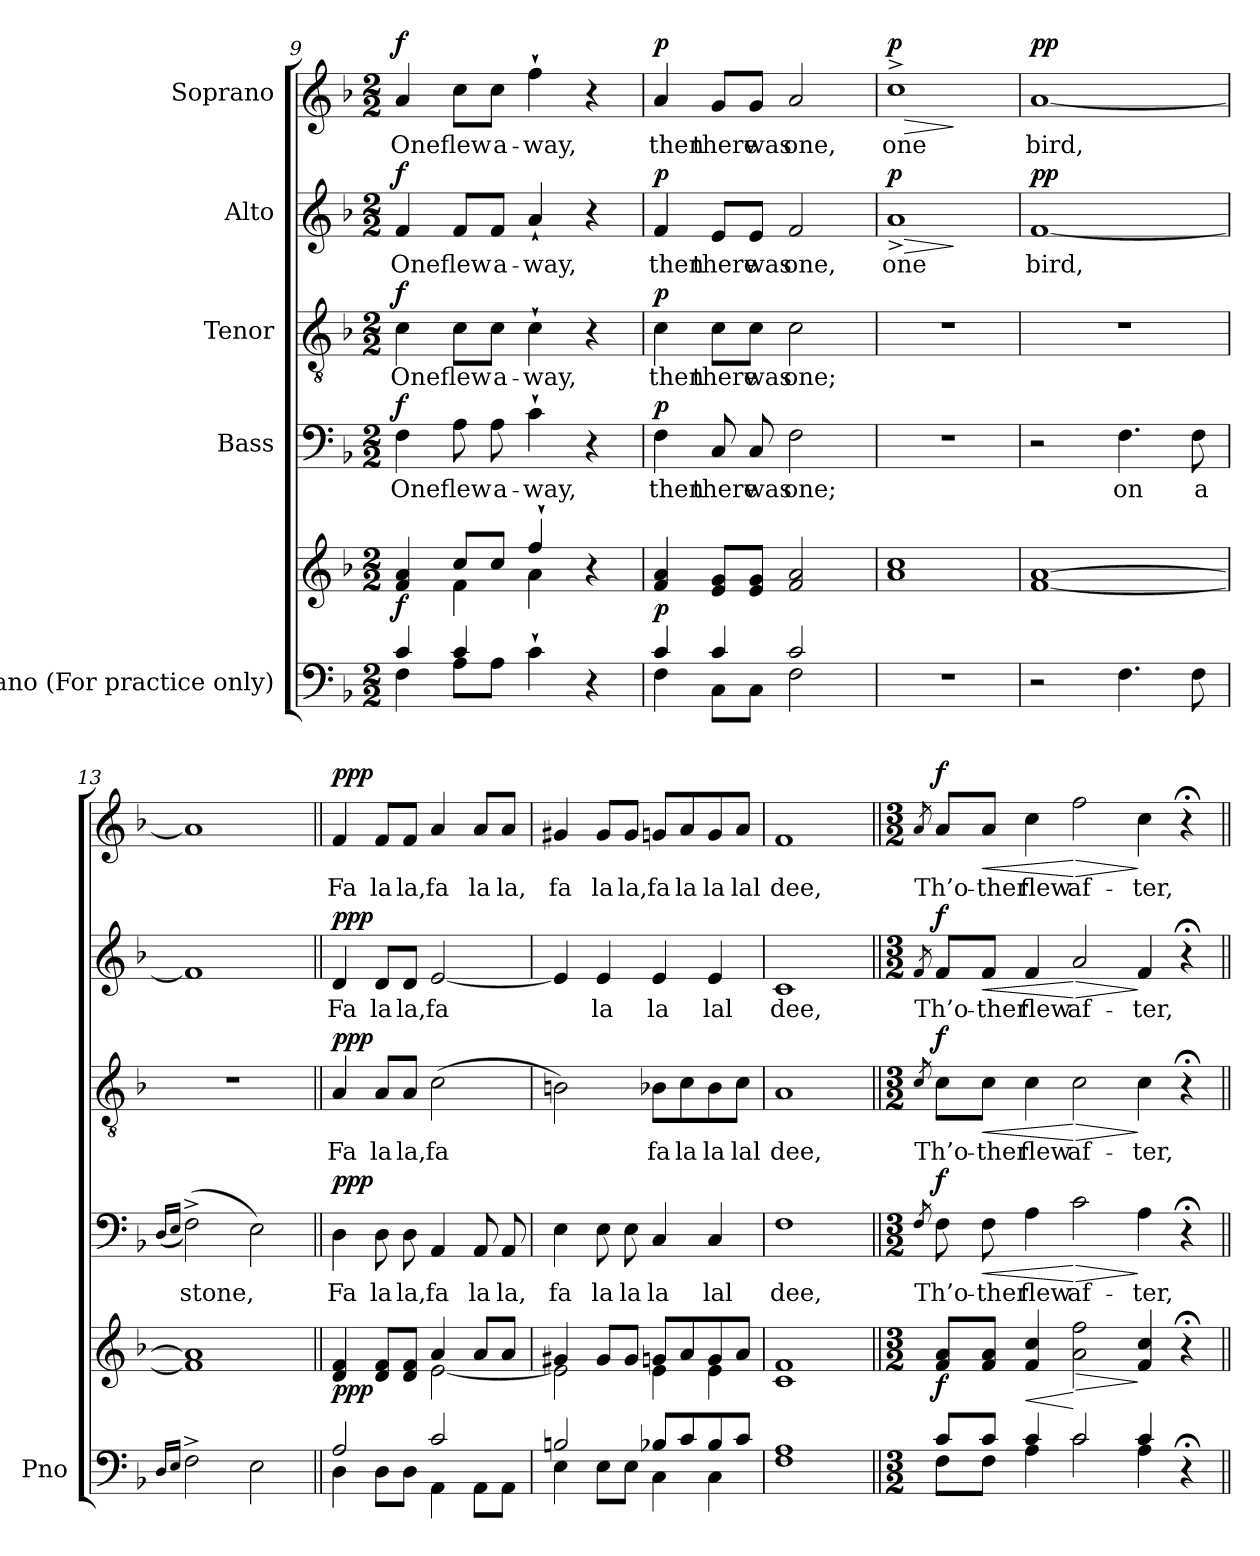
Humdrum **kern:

**kern	**kern	**dynam	**kern	**text	**dynam	**kern	**text	**dynam	**kern	**text	**dynam	**kern	**text	**dynam
*part5	*part5	*part5	*part4	*part4	*part4	*part3	*part3	*part3	*part2	*part2	*part2	*part1	*part1	*part1
*staff6	*staff5	*staff5/6	*staff4	*staff4	*staff4	*staff3	*staff3	*staff3	*staff2	*staff2	*staff2	*staff1	*staff1	*staff1
*I"Piano (For practice only)	*	*	*I"Bass	*	*	*I"Tenor	*	*	*I"Alto	*	*	*I"Soprano	*	*
*I'Pno	*	*	*	*	*	*	*	*	*	*	*	*	*	*
*clefF4	*clefG2	*	*clefF4	*	*	*clefGv2	*	*	*clefG2	*	*	*clefG2	*	*
*k[b-]	*k[b-]	*	*k[b-]	*	*	*k[b-]	*	*	*k[b-]	*	*	*k[b-]	*	*
*M2/2	*M2/2	*	*M2/2	*	*	*M2/2	*	*	*M2/2	*	*	*M2/2	*	*
=9	=9	=9	=9	=9	=9	=9	=9	=9	=9	=9	=9	=9	=9	=9
*^	*^	*	*	*	*	*	*	*	*	*	*	*	*	*
!	!	!	!	!LO:DY:b	!	!	!LO:DY:a	!	!	!LO:DY:a	!	!	!LO:DY:a	!	!	!LO:DY:a
4c/	4F\	4f/ 4a/	4ryy	f	4F\	One	f	4c\	One	f	4f/	One	f	4a/	One	f
4c/	8A\L	8cc/L	4f\	.	8A\	flew	.	8c\L	flew	.	8f/L	flew	.	8cc\L	flew	.
.	8A\J	8cc/J	.	.	8A\	a-	.	8c\J	a-	.	8f/J	a-	.	8cc\J	a-	.
4c`\	2ryy	4ff`/	4a\	.	4c`>\	-way,	.	4c`>\	-way,	.	4a`>/	-way,	.	4ff`\	-way,	.
4r	.	4r	4ryy	.	4r	.	.	4r	.	.	4r	.	.	4r	.	.
=10	=10	=10	=10	=10	=10	=10	=10	=10	=10	=10	=10	=10	=10	=10	=10	=10
!	!	!	!	!LO:DY:a=2	!	!	!LO:DY:a	!	!	!LO:DY:a	!	!	!LO:DY:a	!	!	!LO:DY:a
*	*	*v	*v	*	*	*	*	*	*	*	*	*	*	*	*	*
4c/	4F\	4f/ 4a/	p	4F\	then	p	4c\	then	p	4f/	then	p	4a/	then	p
4c/	8C\L	8e/ 8g/L	.	8C/	there	.	8c\L	there	.	8e/L	there	.	8g/L	there	.
.	8C\J	8e/ 8g/J	.	8C/	was	.	8c\J	was	.	8e/J	was	.	8g/J	was	.
2c/	2F\	2f/ 2a/	.	2F\	one;	.	2c\	one;	.	2f/	one,	.	2a/	one,	.
=11	=11	=11	=11	=11	=11	=11	=11	=11	=11	=11	=11	=11	=11	=11	=11
!	!	!	!	!	!	!	!	!	!	!	!	!LO:HP:b	!	!	!LO:HP:b
!	!	!	!	!	!	!	!	!	!	!	!	!LO:DY:n=1:a	!	!	!LO:DY:n=1:a
*v	*v	*	*	*	*	*	*	*	*	*	*	*	*	*	*
1r	1a 1cc	.	1r	.	.	1r	.	.	1a^>	one	> p	1cc^	one	> p
.	.	.	.	.	.	.	.	.	.	.	]	.	.	]
=12	=12	=12	=12	=12	=12	=12	=12	=12	=12	=12	=12	=12	=12	=12
!	!	!	!	!	!	!	!	!	!	!	!LO:DY:a	!	!	!LO:DY:a
2r	[1f [1a	.	2r	.	.	1r	.	.	[1f	bird,	pp	[1a	bird,	pp
4.F\	.	.	4.F\	on	.	.	.	.	.	.	.	.	.	.
8F\	.	.	8F\	a	.	.	.	.	.	.	.	.	.	.
=13	=13	=13	=13	=13	=13	=13	=13	=13	=13	=13	=13	=13	=13	=13
16qD/LL	.	.	(16qD/LL	.	.	.	.	.	.	.	.	.	.	.
16qE/JJ	.	.	16qE/JJ	.	.	.	.	.	.	.	.	.	.	.
2F^\	1f] 1a]	.	(2F^\)	stone,	.	1r	.	.	1f]	.	.	1a]	.	.
2E\	.	.	2E\)	.	.	.	.	.	.	.	.	.	.	.
=14||	=14||	=14||	=14||	=14||	=14||	=14||	=14||	=14||	=14||	=14||	=14||	=14||	=14||	=14||
*^	*^	*	*	*	*	*	*	*	*	*	*	*	*	*
!	!	!	!	!LO:DY:b	!	!	!LO:DY:a	!	!	!LO:DY:a	!	!	!LO:DY:a	!	!	!LO:DY:a
2A/	4D\	4d/ 4f/	2ryy	ppp	4D\	Fa	ppp	4A/	Fa	ppp	4d/	Fa	ppp	4f/	Fa	ppp
.	8D\L	8d/ 8f/L	.	.	8D\	la	.	8A/L	la	.	8d/L	la	.	8f/L	la	.
.	8D\J	8d/ 8f/J	.	.	8D\	la,	.	8A/J	la,	.	8d/J	la,	.	8f/J	la,	.
2c/	4AA\	4a/	[2e\	.	4AA/	fa	.	(2c\	fa	.	[2e/	fa	.	4a/	fa	.
.	8AA\L	8a/L	.	.	8AA/	la	.	.	.	.	.	.	.	8a/L	la	.
.	8AA\J	8a/J	.	.	8AA/	la,	.	.	.	.	.	.	.	8a/J	la,	.
=15	=15	=15	=15	=15	=15	=15	=15	=15	=15	=15	=15	=15	=15	=15	=15	=15
2Bn/	4E\	4g#X/	2e\]	.	4E\	fa	.	2Bn\)	.	.	4e/]	.	.	4g#X/	fa	.
.	8E\L	8g#/L	.	.	8E\	la	.	.	.	.	4e/	la	.	8g#/L	la	.
.	8E\J	8g#/J	.	.	8E\	la	.	.	.	.	.	.	.	8g#/J	la,	.
8B-X/L	4C\	8gn/L	4e\	.	4C/	la	.	8B-X\L	fa	.	4e/	la	.	8gn/L	fa	.
8c/	.	8a/	.	.	.	.	.	8c\	la	.	.	.	.	8a/	la	.
8B-/	4C\	8g/	4e\	.	4C/	lal	.	8B-\	la	.	4e/	lal	.	8g/	la	.
8c/J	.	8a/J	.	.	.	.	.	8c\J	lal	.	.	.	.	8a/J	lal	.
*v	*v	*	*	*	*	*	*	*	*	*	*	*	*	*	*	*
*	*v	*v	*	*	*	*	*	*	*	*	*	*	*	*	*
=16	=16	=16	=16	=16	=16	=16	=16	=16	=16	=16	=16	=16	=16	=16
1F 1A	1c 1f	.	1F	dee,	.	1A	dee,	.	1c	dee,	.	1f	dee,	.
=17||	=17||	=17||	=17||	=17||	=17||	=17||	=17||	=17||	=17||	=17||	=17||	=17||	=17||	=17||
*M3/2	*M3/2	*	*M3/2	*	*	*M3/2	*	*	*M3/2	*	*	*M3/2	*	*
.	.	.	8qF/	.	.	8qc/	.	.	8qf/	.	.	8qa/	.	.
*^	*	*	*	*	*	*	*	*	*	*	*	*	*	*
!	!	!	!LO:DY:b	!	!	!LO:DY:a	!	!	!LO:DY:a	!	!	!LO:DY:a	!	!	!LO:DY:a
8c/L	8F\L	8f/ 8a/L	f	8F\	Th’o-	f	8c\L	Th’o-	f	8f/L	Th’o-	f	8a/L	Th’o-	f
!	!	!	!	!	!	!LO:HP:b	!	!	!LO:HP:b	!	!	!LO:HP:b	!	!	!LO:HP:b
8c/J	8F\J	8f/ 8a/J	.	8F\	-ther	<	8c\J	-ther	<	8f/J	-ther	<	8a/J	-ther	<
!	!	!	!LO:HP:b	!	!	!	!	!	!	!	!	!	!	!	!
4c/	4A\	4f/ 4cc/	<	4A\	flew	.	4c\	flew	.	4f/	flew	.	4cc\	flew	.
!	!	!	!LO:HP:n=1:b	!	!	!LO:HP:n=1:b	!	!	!LO:HP:n=1:b	!	!	!LO:HP:n=1:b	!	!	!LO:HP:n=1:b
2c/	2c\	2a\ 2ff\	[ >	2c\	af-	[ >	2c\	af-	[ >	2a/	af-	[ >	2ff\	af-	[ >
4c/	4A\	4f/ 4cc/	]	4A\	-ter,	]	4c\	-ter,	]	4f/	-ter,	]	4cc\	-ter,	]
4r;<	4ryy	4r;<	.	4r;<	.	.	4r;<	.	.	4r;<	.	.	4r;<	.	.
*v	*v	*	*	*	*	*	*	*	*	*	*	*	*	*	*
=||	=||	=||	=||	=||	=||	=||	=||	=||	=||	=||	=||	=||	=||	=||
*-	*-	*-	*-	*-	*-	*-	*-	*-	*-	*-	*-	*-	*-	*-
